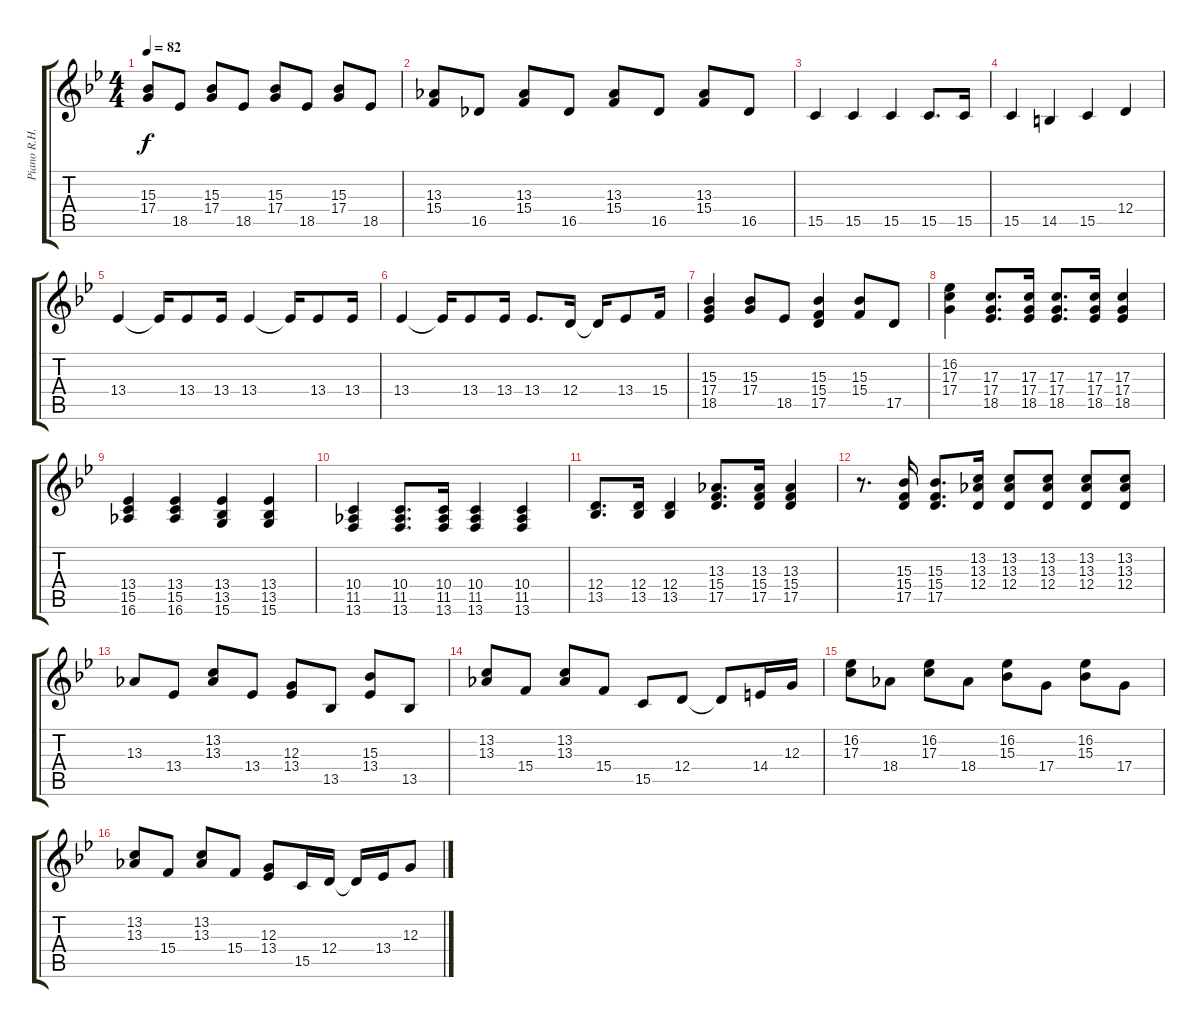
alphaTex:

\track ("Piano R.H." "Piano R.H.") {instrument acousticgrandpiano}
\staff {score tabs}
\tuning (E4 B3 G3 D3 A2 E2) {hide}
\ts (4 4)
\tempo 82
\clef g2
\ks bb
(15.3 17.4).8{dy f} 18.5.8 (15.3 17.4).8 18.5.8 (15.3 17.4).8 18.5.8 (15.3 17.4).8 18.5.8 |
(13.3 15.4).8 16.5.8 (13.3 15.4).8 16.5.8 (13.3 15.4).8 16.5.8 (13.3 15.4).8 16.5.8 |
15.5.4 15.5.4 15.5.4 15.5.8{d} 15.5.16 |
15.5.4 14.5.4 15.5.4 12.4.4 |
13.4.4 13.4{t}.16 13.4.8 13.4.16 13.4.4 13.4{t}.16 13.4.8 13.4.16 |
13.4.4 13.4{t}.16 13.4.8 13.4.16 13.4.8{d} 12.4.16 12.4{t}.16 13.4.8 15.4.16 |
(15.3 17.4 18.5).4 (15.3 17.4).8 18.5.8 (15.3 15.4 17.5).4 (15.3 15.4).8 17.5.8 |
(16.2 17.3 17.4).4 (17.3 17.4 18.5).8{d} (17.3 17.4 18.5).16 (17.3 17.4 18.5).8{d} (17.3 17.4 18.5).16 (17.3 17.4 18.5).4 |
(13.4 15.5 16.6).4 (13.4 15.5 16.6).4 (13.4 13.5 15.6).4 (13.4 13.5 15.6).4 |
(10.4 11.5 13.6).4 (10.4 11.5 13.6).8{d} (10.4 11.5 13.6).16 (10.4 11.5 13.6).4 (10.4 11.5 13.6).4 |
(12.4 13.5).8{d} (12.4 13.5).16 (12.4 13.5).4 (13.3 15.4 17.5).8{d} (13.3 15.4 17.5).16 (13.3 15.4 17.5).4 |
r.8{d} (15.3 15.4 17.5).16 (15.3 15.4 17.5).8{d} (13.2 13.3 12.4).16 (13.2 13.3 12.4).8 (13.2 13.3 12.4).8 (13.2 13.3 12.4).8 (13.2 13.3 12.4).8 |
13.3.8 13.4.8 (13.2 13.3).8 13.4.8 (12.3 13.4).8 13.5.8 (15.3 13.4).8 13.5.8 |
(13.2 13.3).8 15.4.8 (13.2 13.3).8 15.4.8 15.5.8 12.4.8 12.4{t}.8 14.4.16 12.3.16 |
(16.2 17.3).8 18.4.8 (16.2 17.3).8 18.4.8 (16.2 15.3).8 17.4.8 (16.2 15.3).8 17.4.8 |
(13.2 13.3).8 15.4.8 (13.2 13.3).8 15.4.8 (12.3 13.4).8 15.5.16 12.4.16 12.4{t}.16 13.4.16 12.3.8
